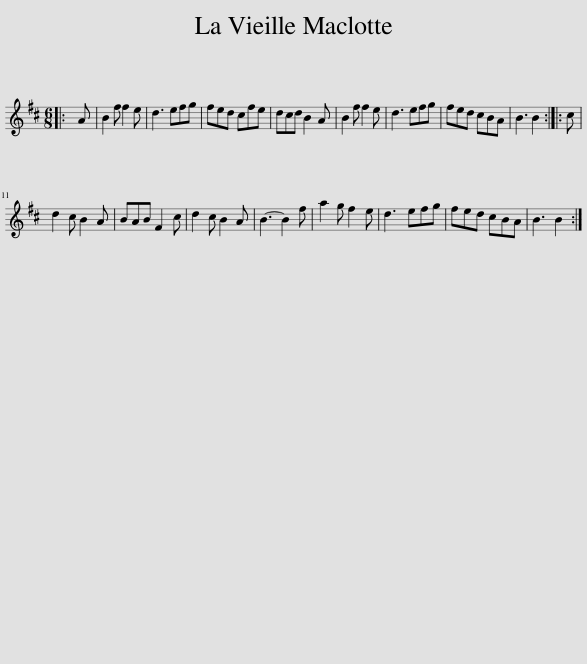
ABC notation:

X:1
L:1/8
M:6/8
I:linebreak $
K:Bmin
V:1 treble
V:1
|: A | B2 f f2 e | d3 efg | fed cfe | dcd B2 A | %5
 B2 f f2 e | d3 efg | fed cBA | B3 B2 :: c |$ %10
 d2 c B2 A | BAB F2 c | d2 c B2 A | B3- B2 f | a2 g f2 e | %15
 d3 efg | fed cBA | B3 B2 :| %18
